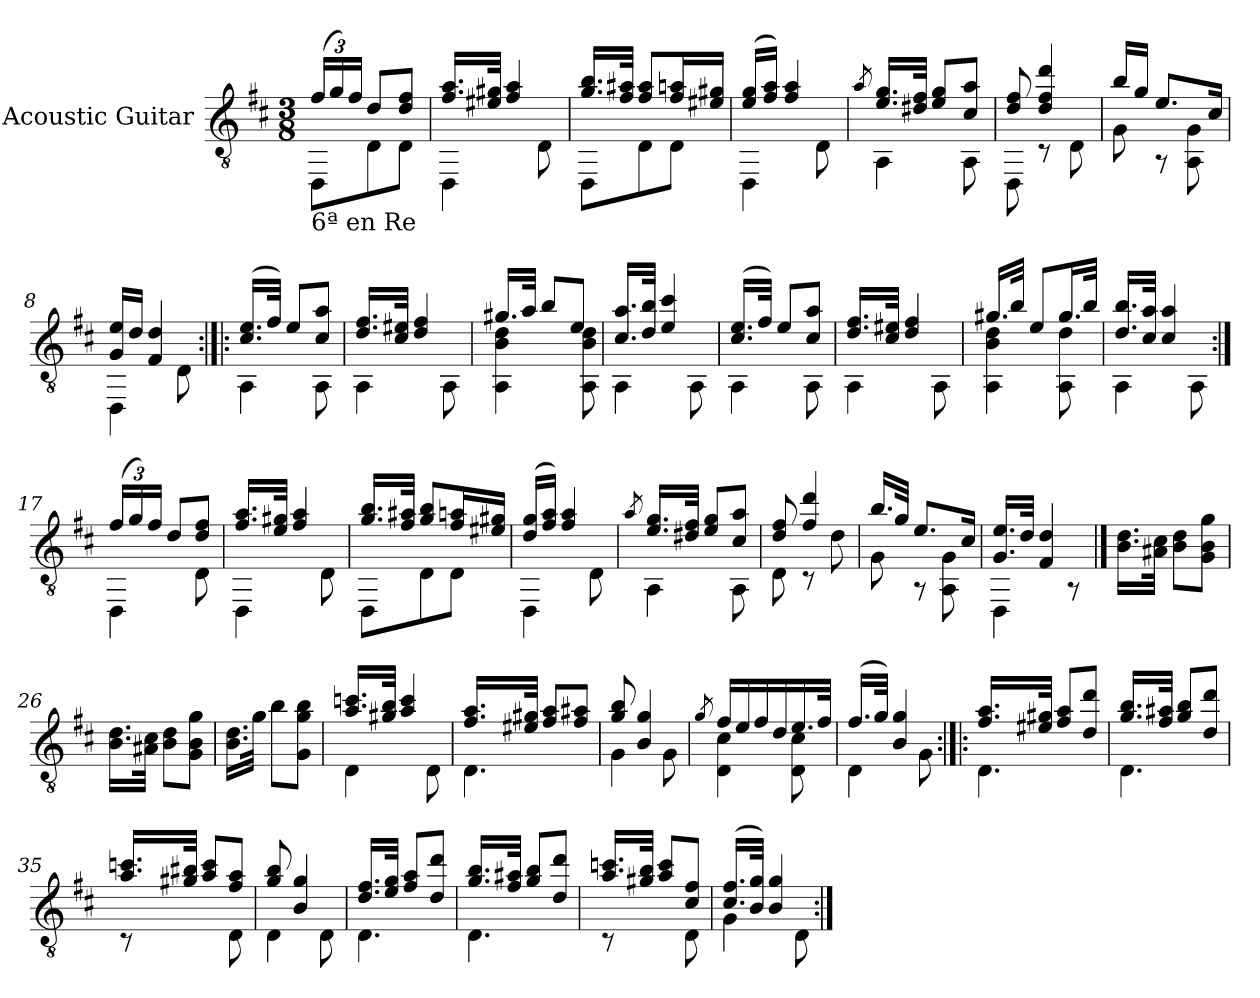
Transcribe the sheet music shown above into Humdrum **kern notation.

**kern
*part1
*staff1
*I"Acoustic Guitar
*I'Ac Gtr
*clefGv2
*k[f#c#]
*D:
*M3/8
*Xbrackettup
=1
*^
!LO:TX:b:t=6ª en Re	!
(24f#/LL	8DD\L
24g/)	.
24f#/JJ	.
8d/L	8D\
8d/ 8f#/J	8D\J
=2	=2
16.f#/ 16.a/LL	4DD\
32e#X/ 32g#X/JJk	.
4f#/ 4a/	.
.	8D\
=3	=3
16.g/ 16.b/LL	8DD\L
32f#/ 32a#X/JJk	.
8f#/ 8a#/L	8D\
16f#/ 16an/L	8D\J
16e#X/ 16g#X/JJ	.
=4	=4
(16e/ 16g/LL	4DD\
16f#/ 16a/JJ)	.
4f#/ 4a/	.
.	8D\
!!LO:LB:g=z	!!
=5	=5
8qa/	.
16.e/ 16.g/LL	4AA\
32d#X/ 32f#/JJk	.
8e/ 8g/L	.
8c#/ 8a/J	8AA\
=6	=6
8d/ 8f#/	8DD\
4d/ 4f#/ 4dd/	8rC
.	8D\
=7	=7
16b/LL	8G\
16g/JJ	.
8.e/L	8rAA
.	8AA\ 8G\
16c#/Jk	.
=8	=8
16G/ 16e/LL	4DD\
16d/JJ	.
4F#/ 4d/	.
.	8D\
=9:|!|:	=9:|!|:
(16.c#/ 16.e/LL	4AA\
32f#/JJk)	.
8e/L	.
8c#/ 8a/J	8AA\
!!LO:LB:g=z	!!
=10	=10
16.d/ 16.f#/LL	4AA\
32c#/ 32e#X/JJk	.
4d/ 4f#/	.
.	8AA\
=11	=11
16.g#X/LL	4AA\ 4B\ 4d\
32a/JJk	.
8b/L	.
8e/J	8AA\ 8B\ 8d\
=12	=12
16.c#/ 16.a/LL	4AA\
32d/ 32b/JJk	.
4e/ 4cc#/	.
.	8AA\
=13	=13
(16.c#/ 16.e/LL	4AA\
32f#/JJk)	.
8e/L	.
8c#/ 8a/J	8AA\
=14	=14
16.d/ 16.f#/LL	4AA\
32c#/ 32e#X/JJk	.
4d/ 4f#/	.
.	8AA\
!!LO:LB:g=z	!!
=15	=15
16.g#X/LL	4AA\ 4B\ 4d\
32b/JJk	.
8e/L	.
16.g#/L	8AA\ 8d\
32b/JJk	.
=16	=16
16.d/ 16.b/LL	4AA\
32c#/ 32a/JJk	.
4c#/ 4a/	.
.	8AA\
=17:|!	=17:|!
(24f#/LL	4DD\
24g/)	.
24f#/JJ	.
8d/L	.
8d/ 8f#/J	8D\
=18	=18
16.f#/ 16.a/LL	4DD\
32e/ 32g#X/JJk	.
4f#/ 4a/	.
.	8D\
!!LO:LB:g=z	!!
=19	=19
16.g/ 16.b/LL	8DD\L
32f#/ 32a#X/JJk	.
8g/ 8b/L	8D\
16f#/ 16an/L	8D\J
16e#X/ 16g#X/JJ	.
=20	=20
(16d/ 16g/LL	4DD\
16f#/ 16a/JJ)	.
4f#/ 4a/	.
.	8D\
=21	=21
8qa/	.
16.e/ 16.g/LL	4AA\
32d#X/ 32f#/JJk	.
8e/ 8g/L	.
8c#/ 8a/J	8AA\
=22	=22
8d/ 8f#/	8D\
4f#/ 4dd/	8rC
.	8d\
=23	=23
16.b/LL	8G\
32g/JJk	.
8.e/L	8rAA
.	8AA\ 8G\
16c#/Jk	.
=24	=24
16.G/ 16.e/LL	4DD\
32d/JJk	.
4F#/ 4d/	.
.	8r
*v	*v
!!LO:LB:g=z
==25
16.B\ 16.d\LL
32A#X\ 32c#\JJk
8B\ 8d\L
8G\ 8B\ 8g\J
=26
16.B\ 16.d\LL
32A#X\ 32c#\JJk
8B\ 8d\L
8G\ 8B\ 8g\J
=27
16.B\ 16.d\LL
32g\JJk
8b\L
8G\ 8g\ 8b\J
=28
*^
16.a/ 16.ccn/LL	4D\
32g#X/ 32b/JJk	.
4a/ 4cc/	.
.	8D\
=29	=29
16.f#/ 16.a/LL	4.D\
32e#X/ 32g#X/JJk	.
8f#/ 8a/L	.
8f#/ 8a#X/J	.
=30	=30
8g/ 8b/	4G\
4B/ 4g/	.
.	8G\
!!LO:LB:g=z	!!
=31	=31
8qg/	.
16f#/LL	4D\ 4c#\
16e/	.
16f#/	.
16d/	.
16.e/	8D\ 8c#\
32f#/JJk	.
=32	=32
(16.f#/LL	4D\
32g/JJk)	.
4B/ 4g/	.
.	8G\
=33:|!|:	=33:|!|:
16.f#/ 16.a/LL	4.D\
32e#X/ 32g#X/JJk	.
8f#/ 8a/L	.
8d/ 8dd/J	.
=34	=34
16.g/ 16.b/LL	4.D\
32f#/ 32a#X/JJk	.
8g/ 8b/L	.
8d/ 8dd/J	.
=35	=35
16.a/ 16.ccn/LL	8r
32g#X/ 32b#X/JJk	.
8a/ 8cc/L	8ryy
8f#/ 8a/J	8D\
!!LO:LB:g=z	!!
=36	=36
8g/ 8b/	4D\
4B/ 4g/	.
.	8D\
=37	=37
16.d/ 16.f#/LL	4.D\
32e/ 32g/JJk	.
8f#/ 8a/L	.
8d/ 8dd/J	.
=38	=38
16.g/ 16.b/LL	4.D\
32f#/ 32a#X/JJk	.
8g/ 8b/L	.
8d/ 8dd/J	.
=39	=39
16.a/ 16.ccn/LL	8r
32g#X/ 32b/JJk	.
8a/ 8cc/L	8ryy
8c#/ 8f#/J	8D\
=40	=40
(16.c#/ 16.f#/LL	4G\
32B/ 32g/JJk)	.
4B/ 4g/	.
.	8D\
*v	*v
=:|!
*-
